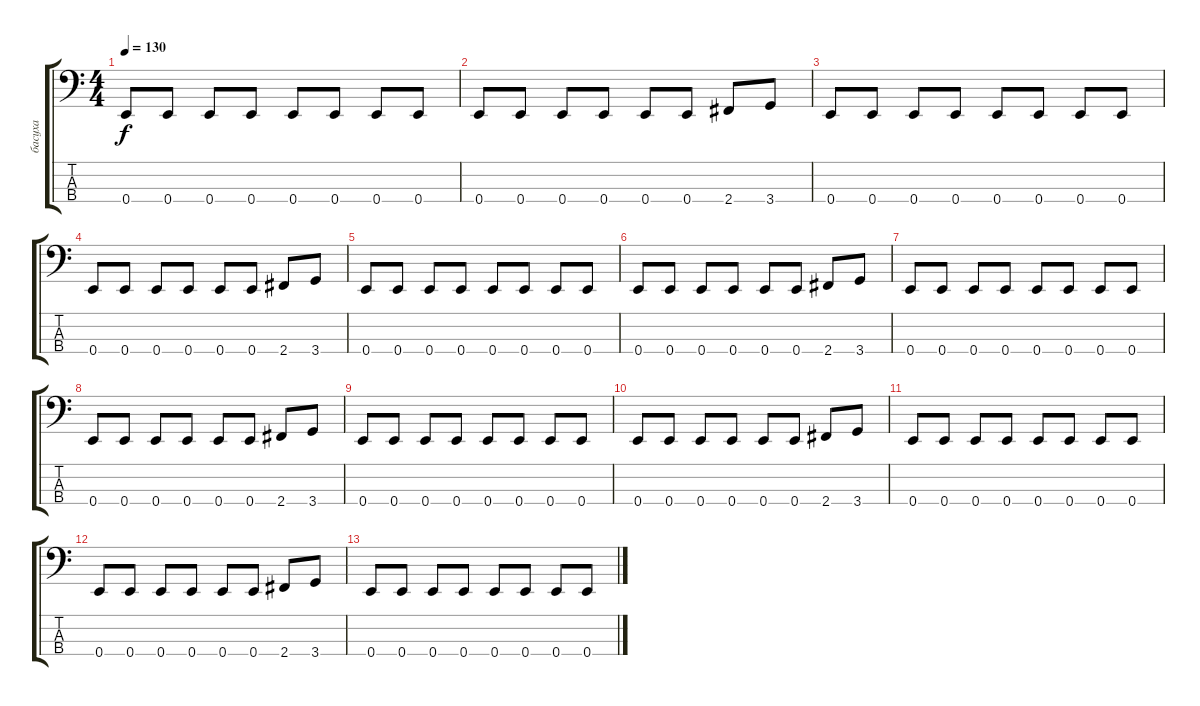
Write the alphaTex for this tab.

\track ("басуха" "басуха") {instrument electricbasspick}
\staff {score tabs}
\tuning (G2 D2 A1 E1) {hide}
\ts (4 4)
\tempo 130
\clef f4
\ks c
0.4.8{dy f} 0.4.8 0.4.8 0.4.8 0.4.8 0.4.8 0.4.8 0.4.8 |
0.4.8 0.4.8 0.4.8 0.4.8 0.4.8 0.4.8 2.4.8 3.4.8 |
0.4.8 0.4.8 0.4.8 0.4.8 0.4.8 0.4.8 0.4.8 0.4.8 |
0.4.8 0.4.8 0.4.8 0.4.8 0.4.8 0.4.8 2.4.8 3.4.8 |
0.4.8 0.4.8 0.4.8 0.4.8 0.4.8 0.4.8 0.4.8 0.4.8 |
0.4.8 0.4.8 0.4.8 0.4.8 0.4.8 0.4.8 2.4.8 3.4.8 |
0.4.8 0.4.8 0.4.8 0.4.8 0.4.8 0.4.8 0.4.8 0.4.8 |
0.4.8 0.4.8 0.4.8 0.4.8 0.4.8 0.4.8 2.4.8 3.4.8 |
0.4.8 0.4.8 0.4.8 0.4.8 0.4.8 0.4.8 0.4.8 0.4.8 |
0.4.8 0.4.8 0.4.8 0.4.8 0.4.8 0.4.8 2.4.8 3.4.8 |
0.4.8 0.4.8 0.4.8 0.4.8 0.4.8 0.4.8 0.4.8 0.4.8 |
0.4.8 0.4.8 0.4.8 0.4.8 0.4.8 0.4.8 2.4.8 3.4.8 |
0.4.8 0.4.8 0.4.8 0.4.8 0.4.8 0.4.8 0.4.8 0.4.8
